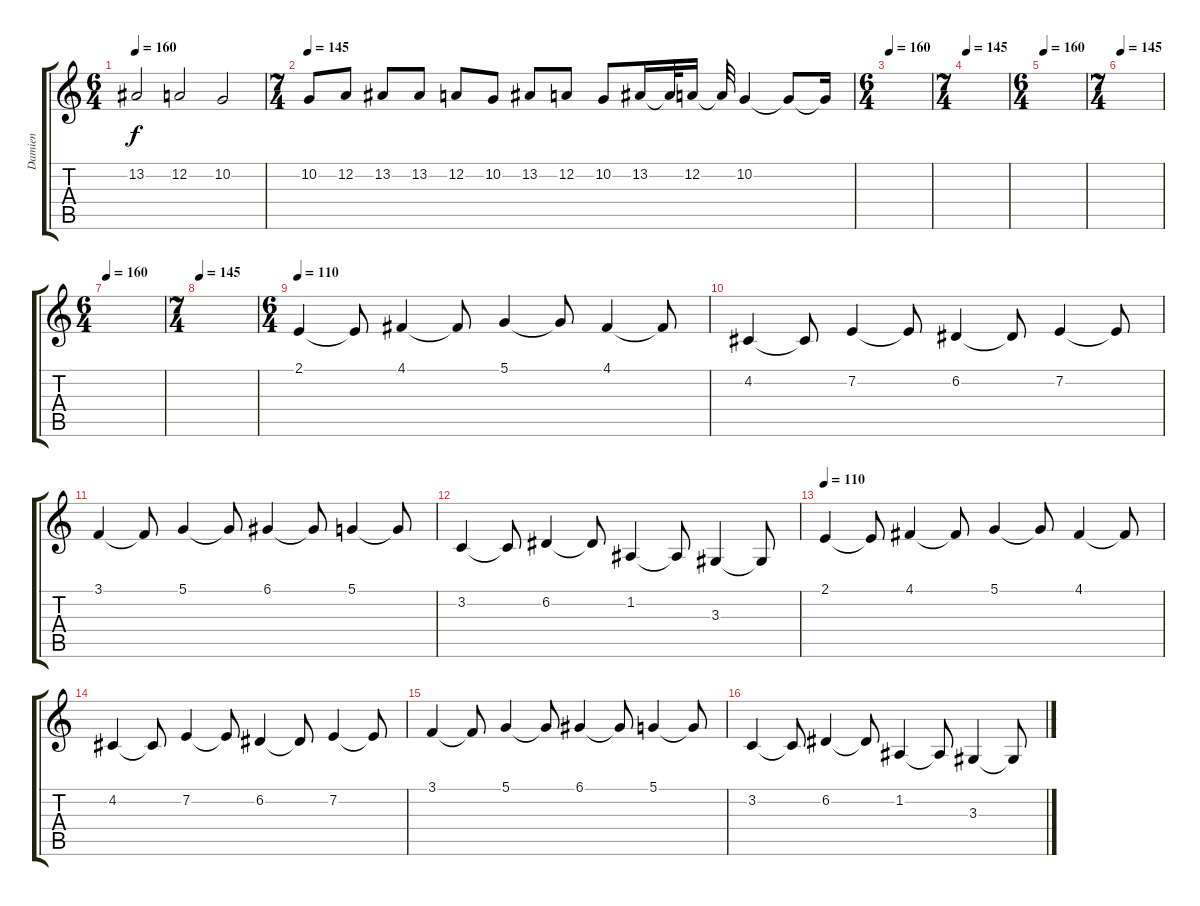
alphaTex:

\track ("Damien" "Damien") {instrument synthstrings1}
\staff {score tabs}
\tuning (D4 A3 F3 C3 G2 D2) {hide}
\ts (6 4)
\tempo 160
\clef g2
\ks c
13.2.2{dy f} 12.2.2 10.2.2 |
\ts (7 4)
\tempo 145
10.2.8 12.2.8 13.2.8 13.2.8 12.2.8 10.2.8 13.2.8 12.2.8 10.2.8 13.2.16 13.2{t}.32 12.2.16 12.2{t}.32 10.2.4 10.2{t}.8 10.2{t}.16 |
\ts (6 4)
\tempo 160
|
\ts (7 4)
\tempo 145
|
\ts (6 4)
\tempo 160
|
\ts (7 4)
\tempo 145
|
\ts (6 4)
\tempo 160
|
\ts (7 4)
\tempo 145
|
\ts (6 4)
\tempo 110
2.1.4 2.1{t}.8 4.1.4 4.1{t}.8 5.1.4 5.1{t}.8 4.1.4 4.1{t}.8 |
4.2.4 4.2{t}.8 7.2.4 7.2{t}.8 6.2.4 6.2{t}.8 7.2.4 7.2{t}.8 |
3.1.4 3.1{t}.8 5.1.4 5.1{t}.8 6.1.4 6.1{t}.8 5.1.4 5.1{t}.8 |
3.2.4 3.2{t}.8 6.2.4 6.2{t}.8 1.2.4 1.2{t}.8 3.3.4 3.3{t}.8 |
\tempo 110
2.1.4 2.1{t}.8 4.1.4 4.1{t}.8 5.1.4 5.1{t}.8 4.1.4 4.1{t}.8 |
4.2.4 4.2{t}.8 7.2.4 7.2{t}.8 6.2.4 6.2{t}.8 7.2.4 7.2{t}.8 |
3.1.4 3.1{t}.8 5.1.4 5.1{t}.8 6.1.4 6.1{t}.8 5.1.4 5.1{t}.8 |
3.2.4 3.2{t}.8 6.2.4 6.2{t}.8 1.2.4 1.2{t}.8 3.3.4 3.3{t}.8
